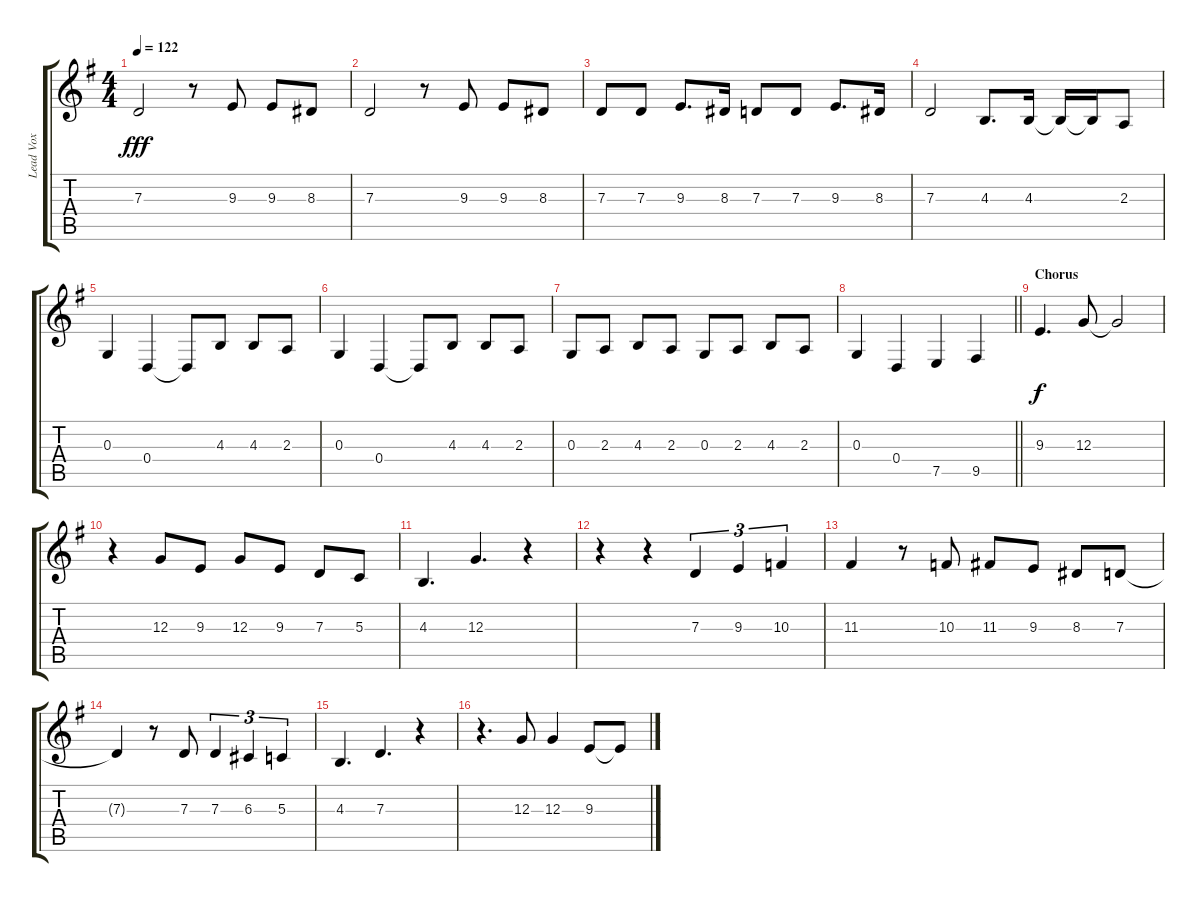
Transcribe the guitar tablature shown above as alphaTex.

\track ("Lead Vox" "Lead Vox") {instrument lead8bassandlead}
\staff {score tabs}
\tuning (E4 B3 G3 D3 A2 E2) {hide}
\ts (4 4)
\tempo 122
\clef g2
\ks g
7.3.2{dy fff} r.8 9.3.8 9.3.8 8.3.8 |
7.3.2 r.8 9.3.8 9.3.8 8.3.8 |
7.3.8 7.3.8 9.3.8{d} 8.3.16 7.3.8 7.3.8 9.3.8{d} 8.3.16 |
7.3.2 4.3.8{d} 4.3.16 4.3{t}.16 4.3{t}.16 2.3.8 |
0.3.4 0.4.4 0.4{t}.8 4.3.8 4.3.8 2.3.8 |
0.3.4 0.4.4 0.4{t}.8 4.3.8 4.3.8 2.3.8 |
0.3.8 2.3.8 4.3.8 2.3.8 0.3.8 2.3.8 4.3.8 2.3.8 |
\barLineRight lightlight
0.3.4 0.4.4 7.5.4 9.5.4 |
\section ("" "Chorus")
9.3.4{d dy f} 12.3.8 12.3{t}.2 |
r.4 12.3.8 9.3.8 12.3.8 9.3.8 7.3.8 5.3.8 |
4.3.4{d} 12.3.4{d} r.4 |
r.4 r.4 7.3.4{tu (3 2)} 9.3.4{tu (3 2)} 10.3.4{tu (3 2)} |
11.3.4 r.8 10.3.8 11.3.8 9.3.8 8.3.8 7.3.8 |
7.3{t}.4 r.8 7.3.8 7.3.4{tu (3 2)} 6.3.4{tu (3 2)} 5.3.4{tu (3 2)} |
4.3.4{d} 7.3.4{d} r.4 |
r.4{d} 12.3.8 12.3.4 9.3.8 9.3{t}.8
